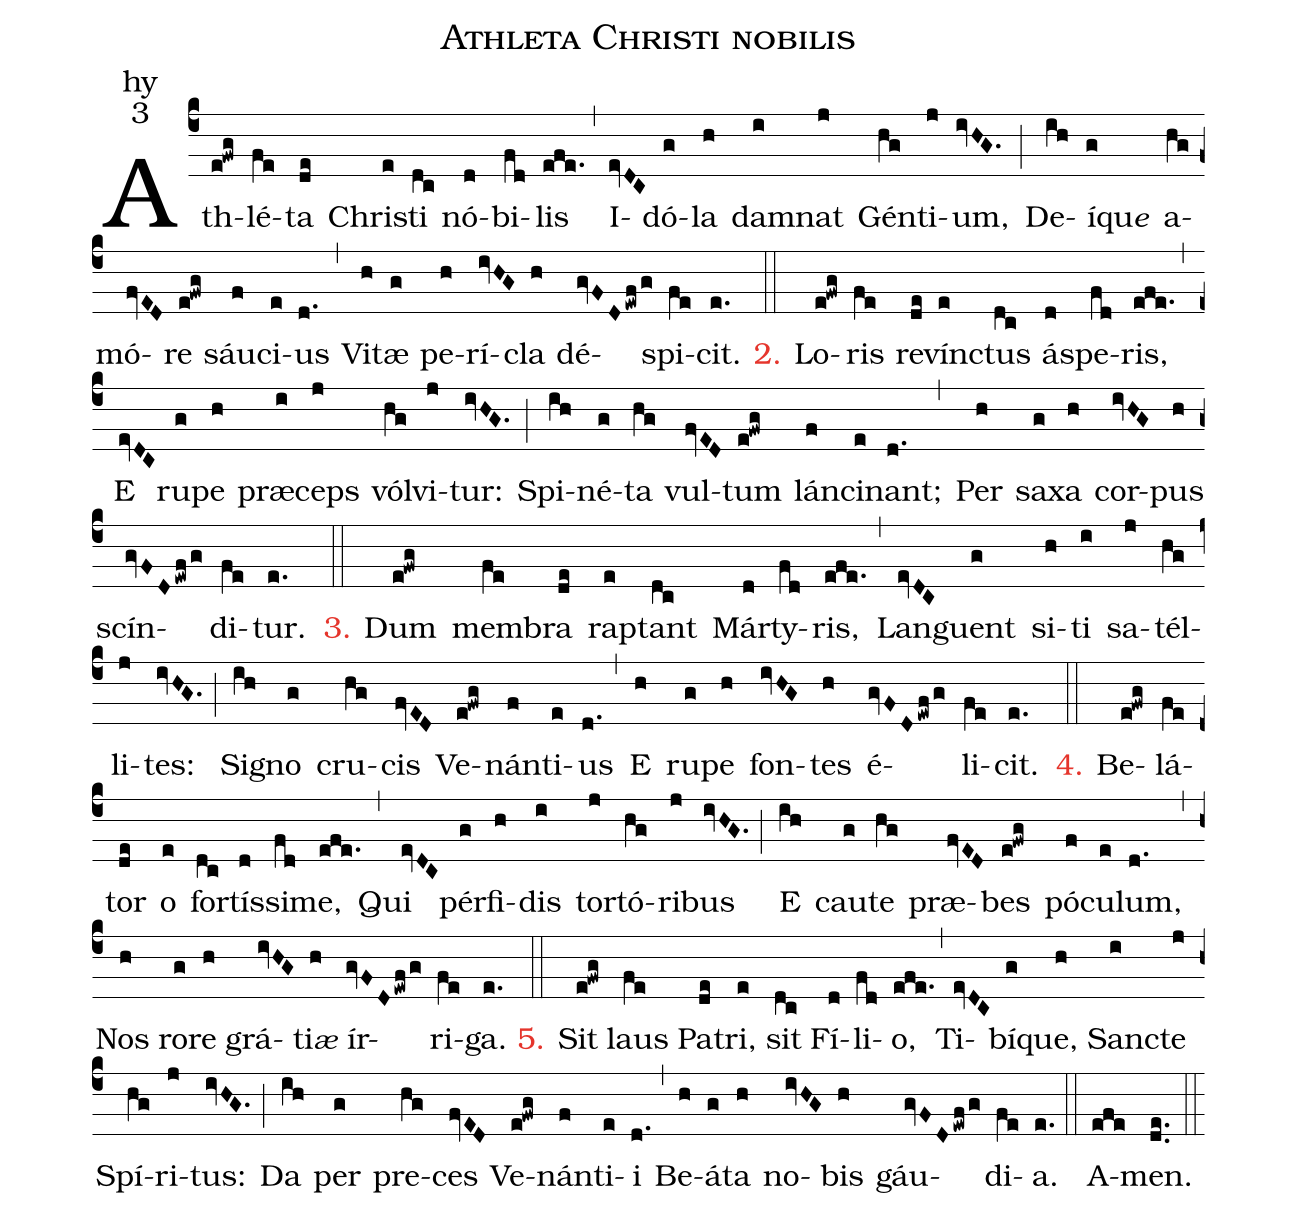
name:Athleta Christi nobilis;
office-part:hy;
mode:3;
%%
(c4) Ath(e!fwg)lé(fe)ta(de) Chri(e)sti(dc) nó(d)bi(fd)lis(efe.) (,)
I(evDC)dó(g)la(h) da(i)mnat(j) Gén(hg)ti(j)um,(ivHG.) (;)
De(ih)íqu<e>e</e>(g) a(hg)mó(fvED)re(e!fwg) sáu(f)ci(e)us(d.) (,)
Vi(h)tæ(g) pe(h)rí(ivHG)cla(h) dé(gvFDewfg)spi(fe)cit.(e.) (::)

<c>2.</c> Lo(e!fwg)ris(fe) re(de)vínc(e)tus(dc) ás(d)pe(fd)ris,(efe.) (,)
E(evDC) ru(g)pe(h) præ(i)ceps(j) vól(hg)vi(j)tur:(ivHG.) (;)
Spi(ih)né(g)ta(hg) vul(fvED)tum(e!fwg) lán(f)ci(e)nant;(d.) (,)
Per(h) sa(g)xa(h) cor(ivHG)pus(h) scín(gvFDewfg)di(fe)tur.(e.) (::)

<c>3.</c> Dum(e!fwg) mem(fe)bra(de) rap(e)tant(dc) Már(d)ty(fd)ris,(efe.) (,)
Lan(evDC)guent(g) si(h)ti(i) sa(j)tél(hg)li(j)tes:(ivHG.) (;)
Si(ih)gno(g) cru(hg)cis(fvED) Ve(e!fwg)nán(f)ti(e)us(d.) (,)
E(h) ru(g)pe(h) fon(ivHG)tes(h) é(gvFDewfg)li(fe)cit.(e.) (::)

<c>4.</c> Be(e!fwg)lá(fe)tor(de) o(e) for(dc)tís(d)si(fd)me,(efe.) (,)
Qui(evDC) pér(g)fi(h)dis(i) tor(j)tó(hg)ri(j)bus(ivHG.) (;)
E(ih) cau(g)te(hg) præ(fvED)bes(e!fwg) pó(f)cu(e)lum,(d.) (,)
Nos(h) ro(g)re(h) grá(ivHG)ti<e>æ</e>(h) ír(gvFDewfg)ri(fe)ga.(e.) (::)

<c>5.</c>  Sit(e!fwg) laus(fe) Pa(de)tri,(e) sit(dc) Fí(d)li(fd)o,(efe.) (,)
Ti(evDC)bí(g)que,(h) San(i)cte(j) Spí(hg)ri(j)tus:(ivHG.) (;)
Da(ih) per(g) pre(hg)ces(fvED) Ve(e!fwg)nán(f)ti(e)i(d.) (,)
Be(h)á(g)ta(h) no(ivHG)bis(h) gáu(gvFDewfg)di(fe)a.(e.) (::)
A(efe)men.(de..) (::)
